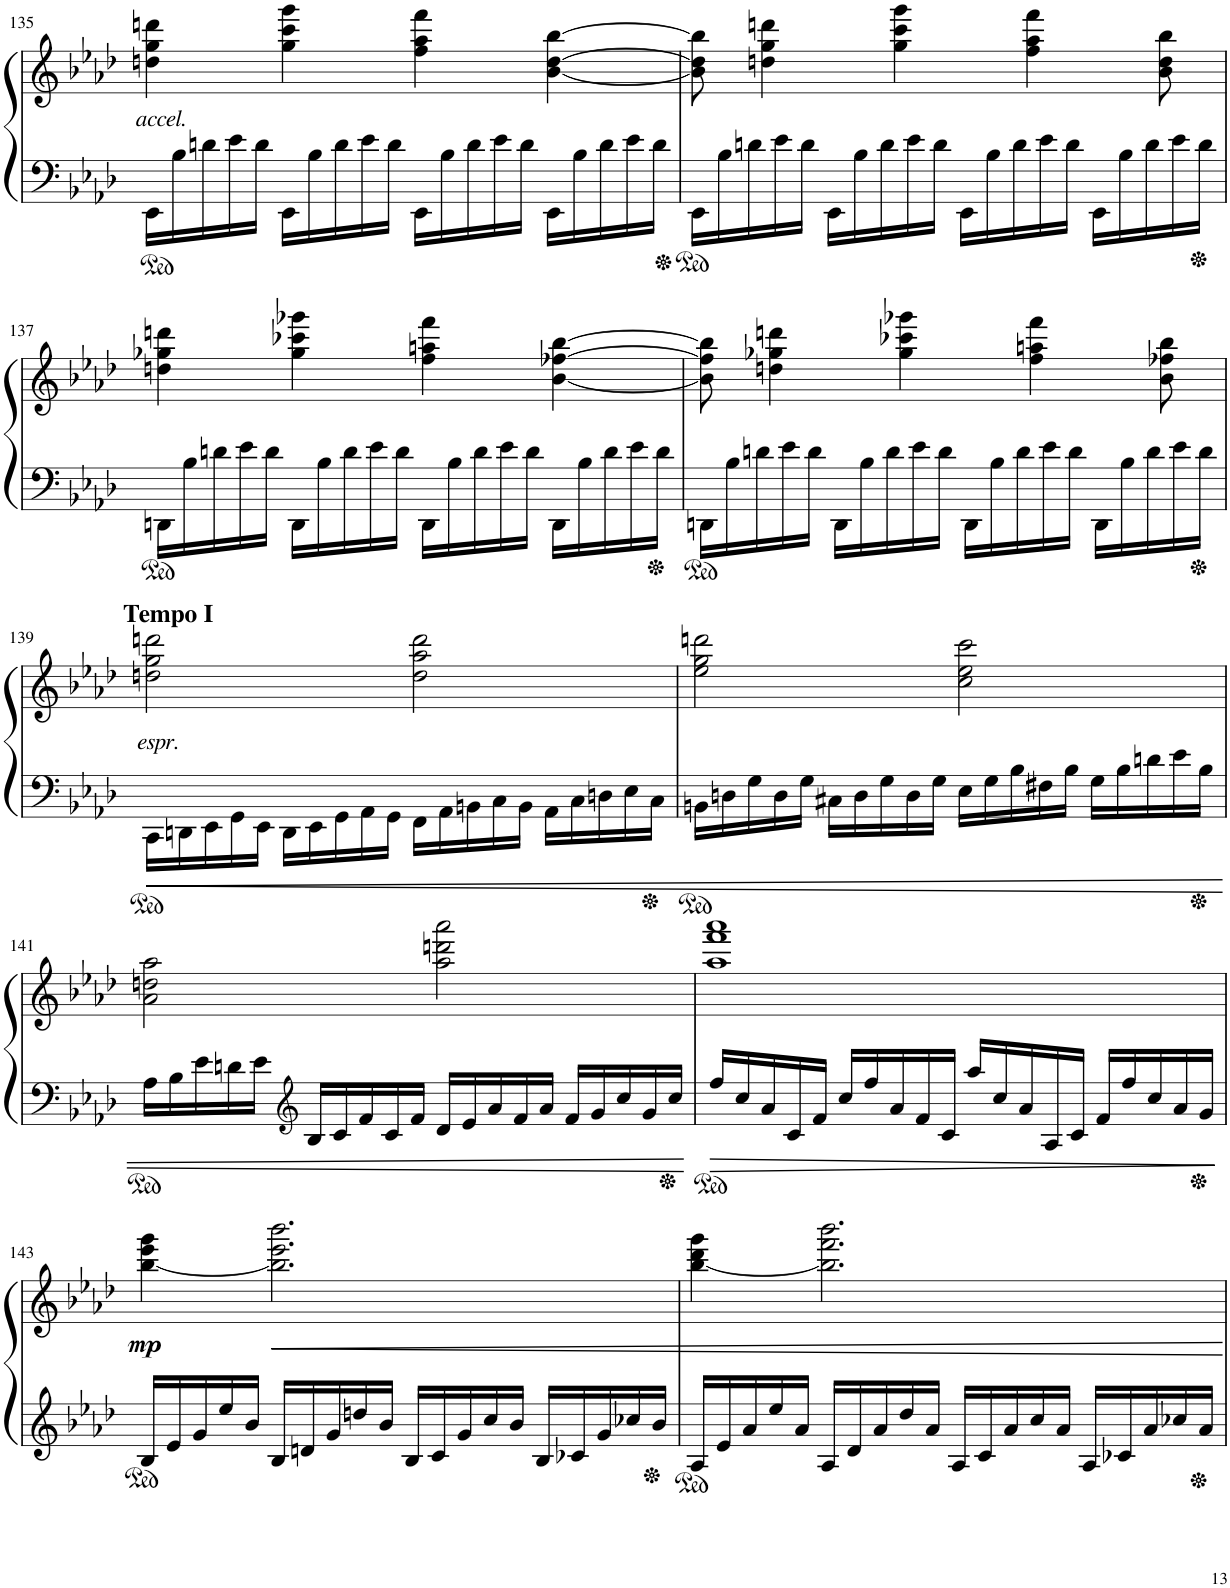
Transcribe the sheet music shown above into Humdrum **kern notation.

**kern	**kern	**dynam
*part1	*part1	*part1
*staff2	*staff1	*staff1/2
*I"Piano	*	*
*I'Pno.	*	*
!!LO:PB:g=z
*clefF4	*clefG2	*
*k[b-e-a-d-]	*k[b-e-a-d-]	*
*M4/4	*M4/4	*
*Xbrackettup	*	*
=135	=135	=135
!	!LO:TX:b:i:t=accel.	!
20EE-\LL	4ddn\ 4gg\ 4dddn\	.
20B-\	.	.
20dn\	.	.
20e-\	.	.
20d\JJ	.	.
20EE-\LL	4gg\ 4ccc\ 4ggg\	.
20B-\	.	.
20d\	.	.
20e-\	.	.
20d\JJ	.	.
20EE-\LL	4ff\ 4aa-\ 4fff\	.
20B-\	.	.
20d\	.	.
20e-\	.	.
20d\JJ	.	.
20EE-\LL	[4b-\ [4dd\ [4bb-\	.
20B-\	.	.
20d\	.	.
20e-\	.	.
20d\JJ	.	.
=136	=136	=136
20EE-\LL	8b-\] 8dd\] 8bb-\]	.
20B-\	.	.
20dn\	.	.
.	4ddn\ 4gg\ 4dddn\	.
20e-\	.	.
20d\JJ	.	.
20EE-\LL	.	.
20B-\	.	.
20d\	.	.
.	4gg\ 4ccc\ 4ggg\	.
20e-\	.	.
20d\JJ	.	.
20EE-\LL	.	.
20B-\	.	.
20d\	.	.
.	4ff\ 4aa-\ 4fff\	.
20e-\	.	.
20d\JJ	.	.
20EE-\LL	.	.
20B-\	.	.
20d\	.	.
.	8b-\ 8dd\ 8bb-\	.
20e-\	.	.
20d\JJ	.	.
!!LO:LB:g=z
=137	=137	=137
20DDn\LL	4ddn\ 4gg-X\ 4dddn\	.
20B-\	.	.
20dn\	.	.
20e-\	.	.
20d\JJ	.	.
20DD\LL	4gg-\ 4ccc-X\ 4ggg-X\	.
20B-\	.	.
20d\	.	.
20e-\	.	.
20d\JJ	.	.
20DD\LL	4ff\ 4aan\ 4fff\	.
20B-\	.	.
20d\	.	.
20e-\	.	.
20d\JJ	.	.
20DD\LL	[4b-\ [4ff-X\ [4bb-\	.
20B-\	.	.
20d\	.	.
20e-\	.	.
20d\JJ	.	.
=138	=138	=138
20DDn\LL	8b-\] 8ff-\] 8bb-\]	.
20B-\	.	.
20dn\	.	.
.	4ddn\ 4gg-X\ 4dddn\	.
20e-\	.	.
20d\JJ	.	.
20DD\LL	.	.
20B-\	.	.
20d\	.	.
.	4gg-\ 4ccc-X\ 4ggg-X\	.
20e-\	.	.
20d\JJ	.	.
20DD\LL	.	.
20B-\	.	.
20d\	.	.
.	4ffn\ 4aan\ 4fff\	.
20e-\	.	.
20d\JJ	.	.
20DD\LL	.	.
20B-\	.	.
20d\	.	.
.	8b-\ 8ff-X\ 8bb-\	.
20e-\	.	.
20d\JJ	.	.
!!LO:LB:g=z
=139	=139	=139
!	!LO:TX:a:B:t=Tempo I	!
!	!LO:TX:b:i:t=espr.	!
20CC\LL	2ddn\ 2gg\ 2dddn\	.
20DDn\	.	.
20EE-\	.	.
20GG\	.	.
20EE-\JJ	.	.
20DD\LL	.	.
20EE-\	.	.
20GG\	.	.
20AA-\	.	.
20GG\JJ	.	.
20FF\LL	2dd\ 2aa-\ 2ddd\	.
20AA-\	.	.
20BBn\	.	.
20C\	.	.
20BB\JJ	.	.
20AA-\LL	.	.
20C\	.	.
20Dn\	.	.
20E-\	.	.
20C\JJ	.	.
=140	=140	=140
20BBn\LL	2ee-\ 2gg\ 2dddn\	.
20Dn\	.	.
20G\	.	.
20D\	.	.
20G\JJ	.	.
20C#X\LL	.	.
20D\	.	.
20G\	.	.
20D\	.	.
20G\JJ	.	.
20E-\LL	2cc\ 2ee-\ 2ccc\	.
20G\	.	.
20B-\	.	.
20F#X\	.	.
20B-\JJ	.	.
20G\LL	.	.
20B-\	.	.
20dn\	.	.
20e-\	.	.
20B-\JJ	.	.
!!LO:LB:g=z
=141	=141	=141
20A-\LL	2a-\ 2ddn\ 2aa-\	.
20B-\	.	.
20e-\	.	.
20dn\	.	.
20e-\JJ	.	.
*clefG2	*	*
20B-/LL	.	.
20c/	.	.
20f/	.	.
20c/	.	.
20f/JJ	.	.
20d/LL	2aa-\ 2dddn\ 2aaa-\	.
20e-/	.	.
20a-/	.	.
20f/	.	.
20a-/JJ	.	.
20f/LL	.	.
20g/	.	.
20cc/	.	.
20g/	.	.
20cc/JJ	.	.
=142	=142	=142
20ff/LL	1aa- 1fff 1aaa-	.
20cc/	.	.
20a-/	.	.
20c/	.	.
20f/JJ	.	.
20cc/LL	.	.
20ff/	.	.
20a-/	.	.
20f/	.	.
20c/JJ	.	.
20aa-/LL	.	.
20cc/	.	.
20a-/	.	.
20A-/	.	.
20c/JJ	.	.
20f/LL	.	.
20ff/	.	.
20cc/	.	.
20a-/	.	.
20g/JJ	.	.
!!LO:LB:g=z
=143	=143	=143
!	!	!LO:DY:b
20B-/LL	[4bb-\ 4eee-\ 4ggg\	mp
20e-/	.	.
20g/	.	.
20ee-/	.	.
20b-/JJ	.	.
20B-/LL	2.bb-\] 2.eee-\ 2.bbb-\	.
20dn/	.	.
20g/	.	.
20ddn/	.	.
20b-/JJ	.	.
20B-/LL	.	.
20c/	.	.
20g/	.	.
20cc/	.	.
20b-/JJ	.	.
20B-/LL	.	.
20c-X/	.	.
20g/	.	.
20cc-X/	.	.
20b-/JJ	.	.
=144	=144	=144
20A-/LL	[4bb-\ 4ddd-\ 4ggg\	.
20e-/	.	.
20a-/	.	.
20ee-/	.	.
20a-/JJ	.	.
20A-/LL	2.bb-\] 2.fff\ 2.bbb-\	.
20d-/	.	.
20a-/	.	.
20dd-/	.	.
20a-/JJ	.	.
20A-/LL	.	.
20c/	.	.
20a-/	.	.
20cc/	.	.
20a-/JJ	.	.
20A-/LL	.	.
20c-X/	.	.
20a-/	.	.
20cc-X/	.	.
20a-/JJ	.	.
=	=	=
*-	*-	*-
